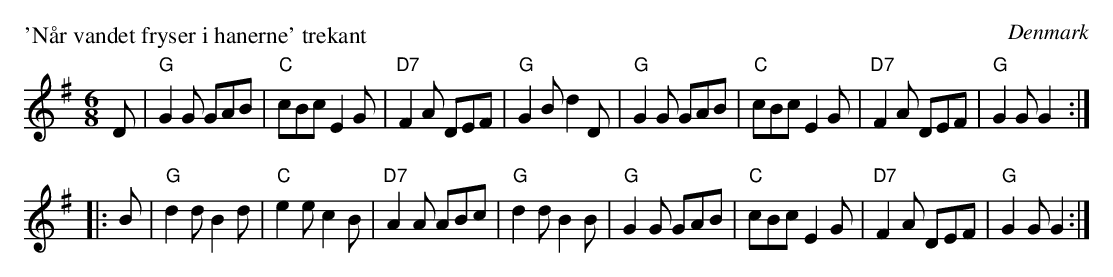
X:1
P: 'N\aar vandet fryser i hanerne' trekant
O: Denmark
M: 6/8
L: 1/8
K: G
   D \
| "G"G2G GAB | "C"cBc E2G | "D7"F2A DEF | "G"G2B d2D \
| "G"G2G GAB | "C"cBc E2G | "D7"F2A DEF | "G"G2G G2 :|
|: B \
| "G"d2d B2d | "C"e2e c2B | "D7"A2A ABc | "G"d2d B2B \
| "G"G2G GAB | "C"cBc E2G | "D7"F2A DEF | "G"G2G G2 :|
